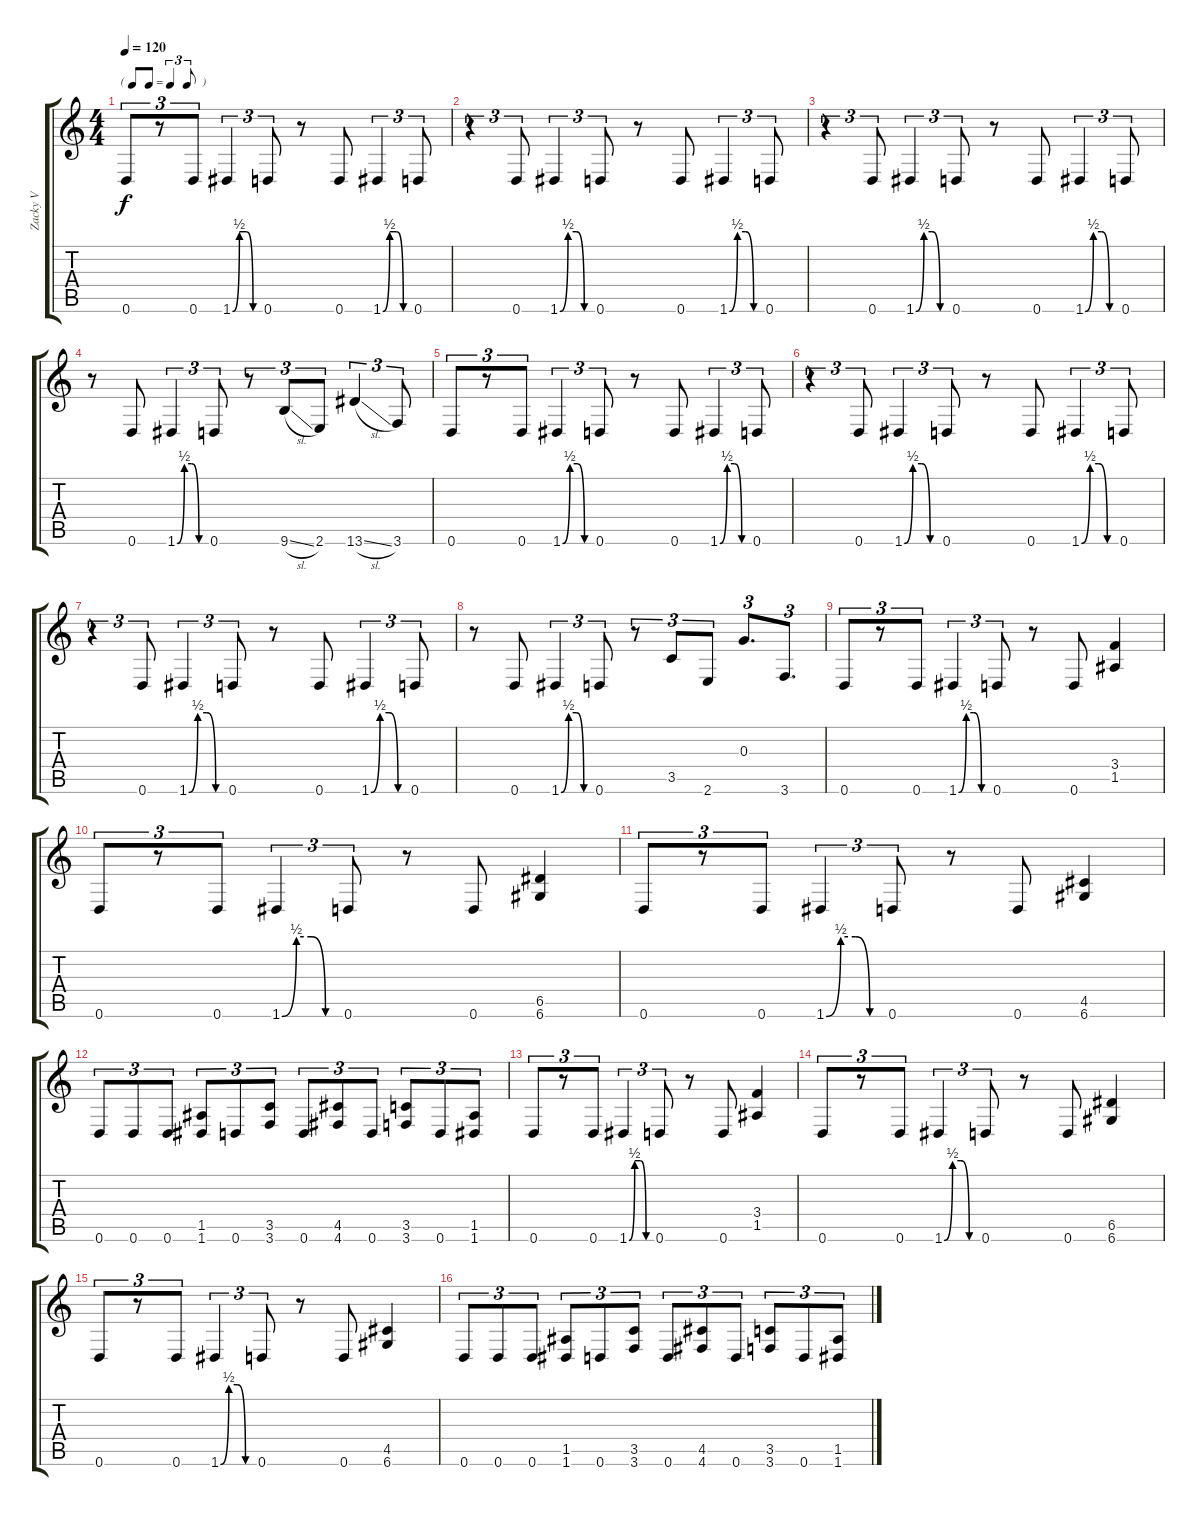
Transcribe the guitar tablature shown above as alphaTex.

\track ("Zacky V" "Zacky V") {instrument distortionguitar}
\staff {score tabs}
\tuning (E4 B3 G3 D3 A2 D2) {hide}
\ts (4 4)
\tf triplet8th
\tempo 120
\clef g2
\ks c
0.6.8{tu (3 2) dy f instrument distortionguitar} r.8{tu (3 2)} 0.6.8{tu (3 2)} 1.6{be (custom 0 0 15 2 30 2 45 0 60 0)}.4{tu (3 2)} 0.6.8{tu (3 2)} r.8 0.6.8 1.6{be (custom 0 0 15 2 30 2 45 0 60 0)}.4{tu (3 2)} 0.6.8{tu (3 2)} |
r.4{tu (3 2)} 0.6.8{tu (3 2)} 1.6{be (custom 0 0 15 2 30 2 45 0 60 0)}.4{tu (3 2)} 0.6.8{tu (3 2)} r.8 0.6.8 1.6{be (custom 0 0 15 2 30 2 45 0 60 0)}.4{tu (3 2)} 0.6.8{tu (3 2)} |
r.4{tu (3 2)} 0.6.8{tu (3 2)} 1.6{be (custom 0 0 15 2 30 2 45 0 60 0)}.4{tu (3 2)} 0.6.8{tu (3 2)} r.8 0.6.8 1.6{be (custom 0 0 15 2 30 2 45 0 60 0)}.4{tu (3 2)} 0.6.8{tu (3 2)} |
r.8 0.6.8 1.6{be (custom 0 0 15 2 30 2 45 0 60 0)}.4{tu (3 2)} 0.6.8{tu (3 2)} r.8{tu (3 2)} 9.6{sl}.8{tu (3 2)} 2.6.8{tu (3 2)} 13.6{sl}.4{tu (3 2)} 3.6.8{tu (3 2)} |
0.6.8{tu (3 2)} r.8{tu (3 2)} 0.6.8{tu (3 2)} 1.6{be (custom 0 0 15 2 30 2 45 0 60 0)}.4{tu (3 2)} 0.6.8{tu (3 2)} r.8 0.6.8 1.6{be (custom 0 0 15 2 30 2 45 0 60 0)}.4{tu (3 2)} 0.6.8{tu (3 2)} |
r.4{tu (3 2)} 0.6.8{tu (3 2)} 1.6{be (custom 0 0 15 2 30 2 45 0 60 0)}.4{tu (3 2)} 0.6.8{tu (3 2)} r.8 0.6.8 1.6{be (custom 0 0 15 2 30 2 45 0 60 0)}.4{tu (3 2)} 0.6.8{tu (3 2)} |
r.4{tu (3 2)} 0.6.8{tu (3 2)} 1.6{be (custom 0 0 15 2 30 2 45 0 60 0)}.4{tu (3 2)} 0.6.8{tu (3 2)} r.8 0.6.8 1.6{be (custom 0 0 15 2 30 2 45 0 60 0)}.4{tu (3 2)} 0.6.8{tu (3 2)} |
r.8 0.6.8 1.6{be (custom 0 0 15 2 30 2 45 0 60 0)}.4{tu (3 2)} 0.6.8{tu (3 2)} r.8{tu (3 2)} 3.5.8{tu (3 2)} 2.6.8{tu (3 2)} 0.3.8{d tu (3 2)} 3.6.8{d tu (3 2)} |
0.6.8{tu (3 2)} r.8{tu (3 2)} 0.6.8{tu (3 2)} 1.6{be (custom 0 0 15 2 30 2 45 0 60 0)}.4{tu (3 2)} 0.6.8{tu (3 2)} r.8 0.6.8 (3.4 1.5).4 |
0.6.8{tu (3 2)} r.8{tu (3 2)} 0.6.8{tu (3 2)} 1.6{be (custom 0 0 15 2 30 2 45 0 60 0)}.4{tu (3 2)} 0.6.8{tu (3 2)} r.8 0.6.8 (6.5 6.6).4 |
0.6.8{tu (3 2)} r.8{tu (3 2)} 0.6.8{tu (3 2)} 1.6{be (custom 0 0 15 2 30 2 45 0 60 0)}.4{tu (3 2)} 0.6.8{tu (3 2)} r.8 0.6.8 (4.5 6.6).4 |
0.6.8{tu (3 2)} 0.6.8{tu (3 2)} 0.6.8{tu (3 2)} (1.5 1.6).8{tu (3 2)} 0.6.8{tu (3 2)} (3.5 3.6).8{tu (3 2)} 0.6.8{tu (3 2)} (4.5 4.6).8{tu (3 2)} 0.6.8{tu (3 2)} (3.5 3.6).8{tu (3 2)} 0.6.8{tu (3 2)} (1.5 1.6).8{tu (3 2)} |
0.6.8{tu (3 2)} r.8{tu (3 2)} 0.6.8{tu (3 2)} 1.6{be (custom 0 0 15 2 30 2 45 0 60 0)}.4{tu (3 2)} 0.6.8{tu (3 2)} r.8 0.6.8 (3.4 1.5).4 |
0.6.8{tu (3 2)} r.8{tu (3 2)} 0.6.8{tu (3 2)} 1.6{be (custom 0 0 15 2 30 2 45 0 60 0)}.4{tu (3 2)} 0.6.8{tu (3 2)} r.8 0.6.8 (6.5 6.6).4 |
0.6.8{tu (3 2)} r.8{tu (3 2)} 0.6.8{tu (3 2)} 1.6{be (custom 0 0 15 2 30 2 45 0 60 0)}.4{tu (3 2)} 0.6.8{tu (3 2)} r.8 0.6.8 (4.5 6.6).4 |
0.6.8{tu (3 2)} 0.6.8{tu (3 2)} 0.6.8{tu (3 2)} (1.5 1.6).8{tu (3 2)} 0.6.8{tu (3 2)} (3.5 3.6).8{tu (3 2)} 0.6.8{tu (3 2)} (4.5 4.6).8{tu (3 2)} 0.6.8{tu (3 2)} (3.5 3.6).8{tu (3 2)} 0.6.8{tu (3 2)} (1.5 1.6).8{tu (3 2)}
